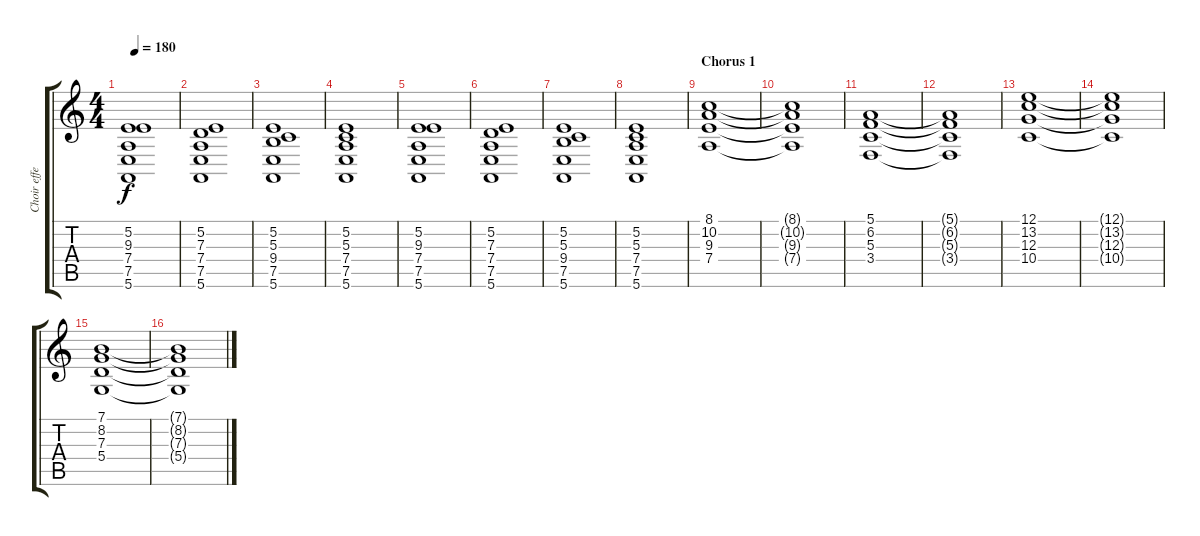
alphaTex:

\track ("Choir effect" "Choir effe") {instrument choiraahs}
\staff {score tabs}
\tuning (E4 B3 G3 D3 A2 E2) {hide}
\ts (4 4)
\tempo 180
\clef g2
\ks c
(5.2 9.3 7.4 7.5 5.6).1{dy f} |
(5.2 7.3 7.4 7.5 5.6).1 |
(5.2 5.3 9.4 7.5 5.6).1 |
(5.2 5.3 7.4 7.5 5.6).1 |
(5.2 9.3 7.4 7.5 5.6).1 |
(5.2 7.3 7.4 7.5 5.6).1 |
(5.2 5.3 9.4 7.5 5.6).1 |
(5.2 5.3 7.4 7.5 5.6).1 |
\section ("" "Chorus 1")
(8.1 10.2 9.3 7.4).1 |
(8.1{t} 10.2{t} 9.3{t} 7.4{t}).1 |
(5.1 6.2 5.3 3.4).1 |
(5.1{t} 6.2{t} 5.3{t} 3.4{t}).1 |
(12.1 13.2 12.3 10.4).1 |
(12.1{t} 13.2{t} 12.3{t} 10.4{t}).1 |
(7.1 8.2 7.3 5.4).1 |
(7.1{t} 8.2{t} 7.3{t} 5.4{t}).1
